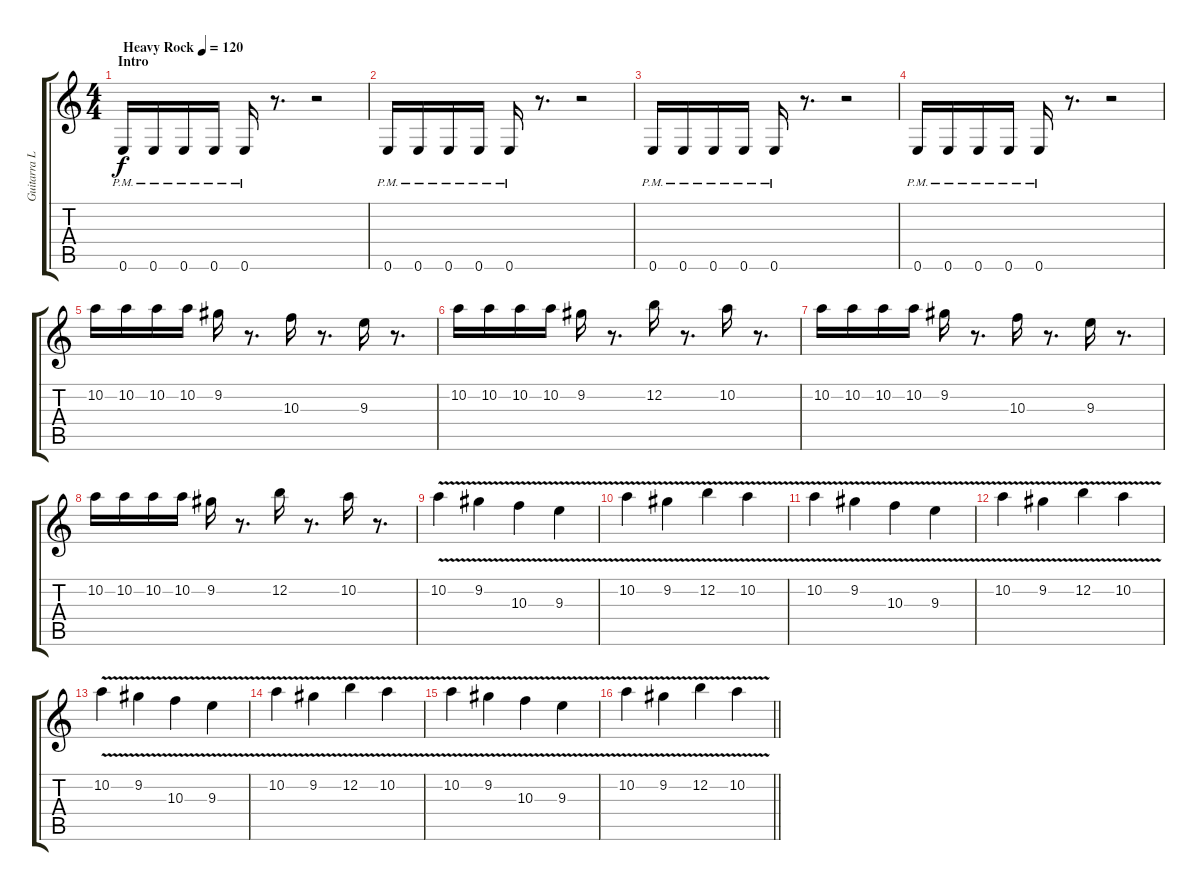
\track ("Guitarra Líder" "Guitarra L") {instrument distortionguitar}
\staff {score tabs}
\tuning (E4 B3 G3 D3 A2 E2) {hide}
\ts (4 4)
\section ("" "Intro")
\tempo (120 "Heavy Rock")
\clef g2
\ks c
0.6{pm}.16{dy f instrument distortionguitar} 0.6{pm}.16 0.6{pm}.16 0.6{pm}.16 0.6{pm}.16 r.8{d} r.2 |
0.6{pm}.16 0.6{pm}.16 0.6{pm}.16 0.6{pm}.16 0.6{pm}.16 r.8{d} r.2 |
0.6{pm}.16 0.6{pm}.16 0.6{pm}.16 0.6{pm}.16 0.6{pm}.16 r.8{d} r.2 |
0.6{pm}.16 0.6{pm}.16 0.6{pm}.16 0.6{pm}.16 0.6{pm}.16 r.8{d} r.2 |
10.2.16 10.2.16 10.2.16 10.2.16 9.2.16 r.8{d} 10.3.16 r.8{d} 9.3.16 r.8{d} |
10.2.16 10.2.16 10.2.16 10.2.16 9.2.16 r.8{d} 12.2.16 r.8{d} 10.2.16 r.8{d} |
10.2.16 10.2.16 10.2.16 10.2.16 9.2.16 r.8{d} 10.3.16 r.8{d} 9.3.16 r.8{d} |
10.2.16 10.2.16 10.2.16 10.2.16 9.2.16 r.8{d} 12.2.16 r.8{d} 10.2.16 r.8{d} |
10.2{v}.4 9.2{v}.4 10.3{v}.4 9.3{v}.4 |
10.2{v}.4 9.2{v}.4 12.2{v}.4 10.2{v}.4 |
10.2{v}.4 9.2{v}.4 10.3{v}.4 9.3{v}.4 |
10.2{v}.4 9.2{v}.4 12.2{v}.4 10.2{v}.4 |
10.2{v}.4 9.2{v}.4 10.3{v}.4 9.3{v}.4 |
10.2{v}.4 9.2{v}.4 12.2{v}.4 10.2{v}.4 |
10.2{v}.4 9.2{v}.4 10.3{v}.4 9.3{v}.4 |
\barLineRight lightlight
10.2{v}.4 9.2{v}.4 12.2{v}.4 10.2{v}.4
